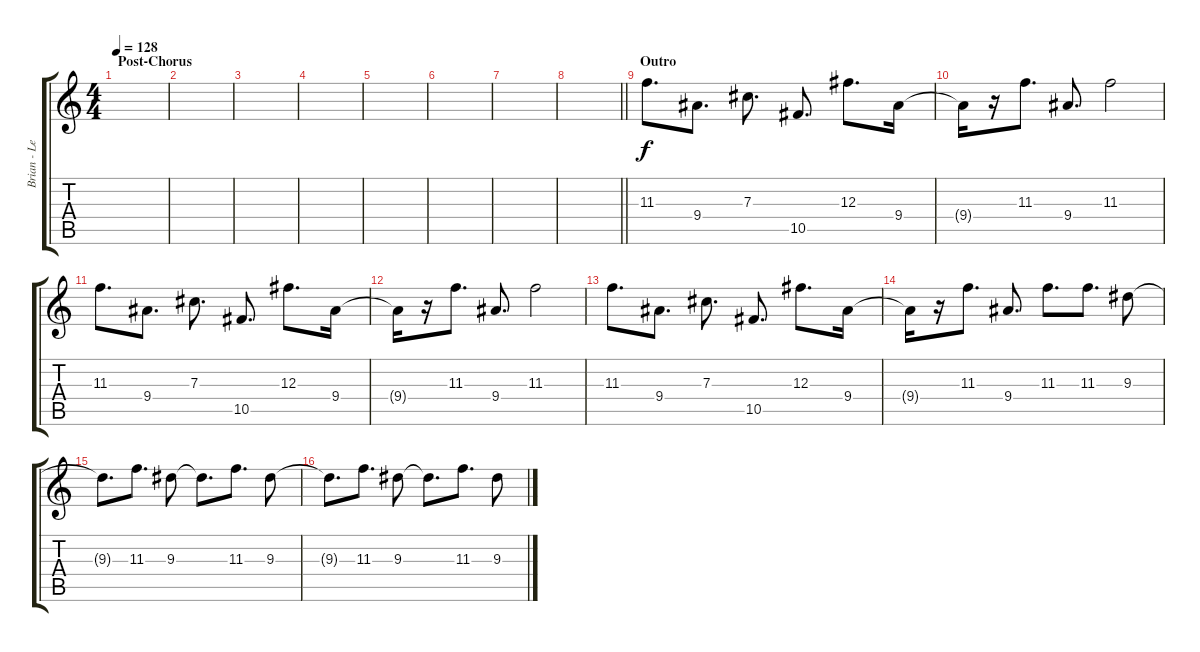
\track ("Brian - Lead Guitar (One Octave Up)" "Brian - Le") {instrument electricguitarclean}
\staff {score tabs}
\tuning (Eb4 Bb3 Gb3 Db3 Ab2 Eb2) {hide}
\ts (4 4)
\section ("" "Post-Chorus")
\tempo 128
\clef g2
\ks c
|
|
|
|
|
|
|
\barLineRight lightlight
|
\section ("" "Outro")
11.3.8{d} 9.4.8{d} 7.3.8{d} 10.5.8{d} 12.3.8{d} 9.4.16 |
9.4{t}.16 r.16 11.3.8{d} 9.4.8{d} 11.3.2 |
11.3.8{d} 9.4.8{d} 7.3.8{d} 10.5.8{d} 12.3.8{d} 9.4.16 |
9.4{t}.16 r.16 11.3.8{d} 9.4.8{d} 11.3.2 |
11.3.8{d} 9.4.8{d} 7.3.8{d} 10.5.8{d} 12.3.8{d} 9.4.16 |
9.4{t}.16 r.16 11.3.8{d} 9.4.8{d} 11.3.8{d} 11.3.8{d} 9.3.8 |
9.3{t}.8{d} 11.3.8{d} 9.3.8 9.3{t}.8{d} 11.3.8{d} 9.3.8 |
9.3{t}.8{d} 11.3.8{d} 9.3.8 9.3{t}.8{d} 11.3.8{d} 9.3.8
